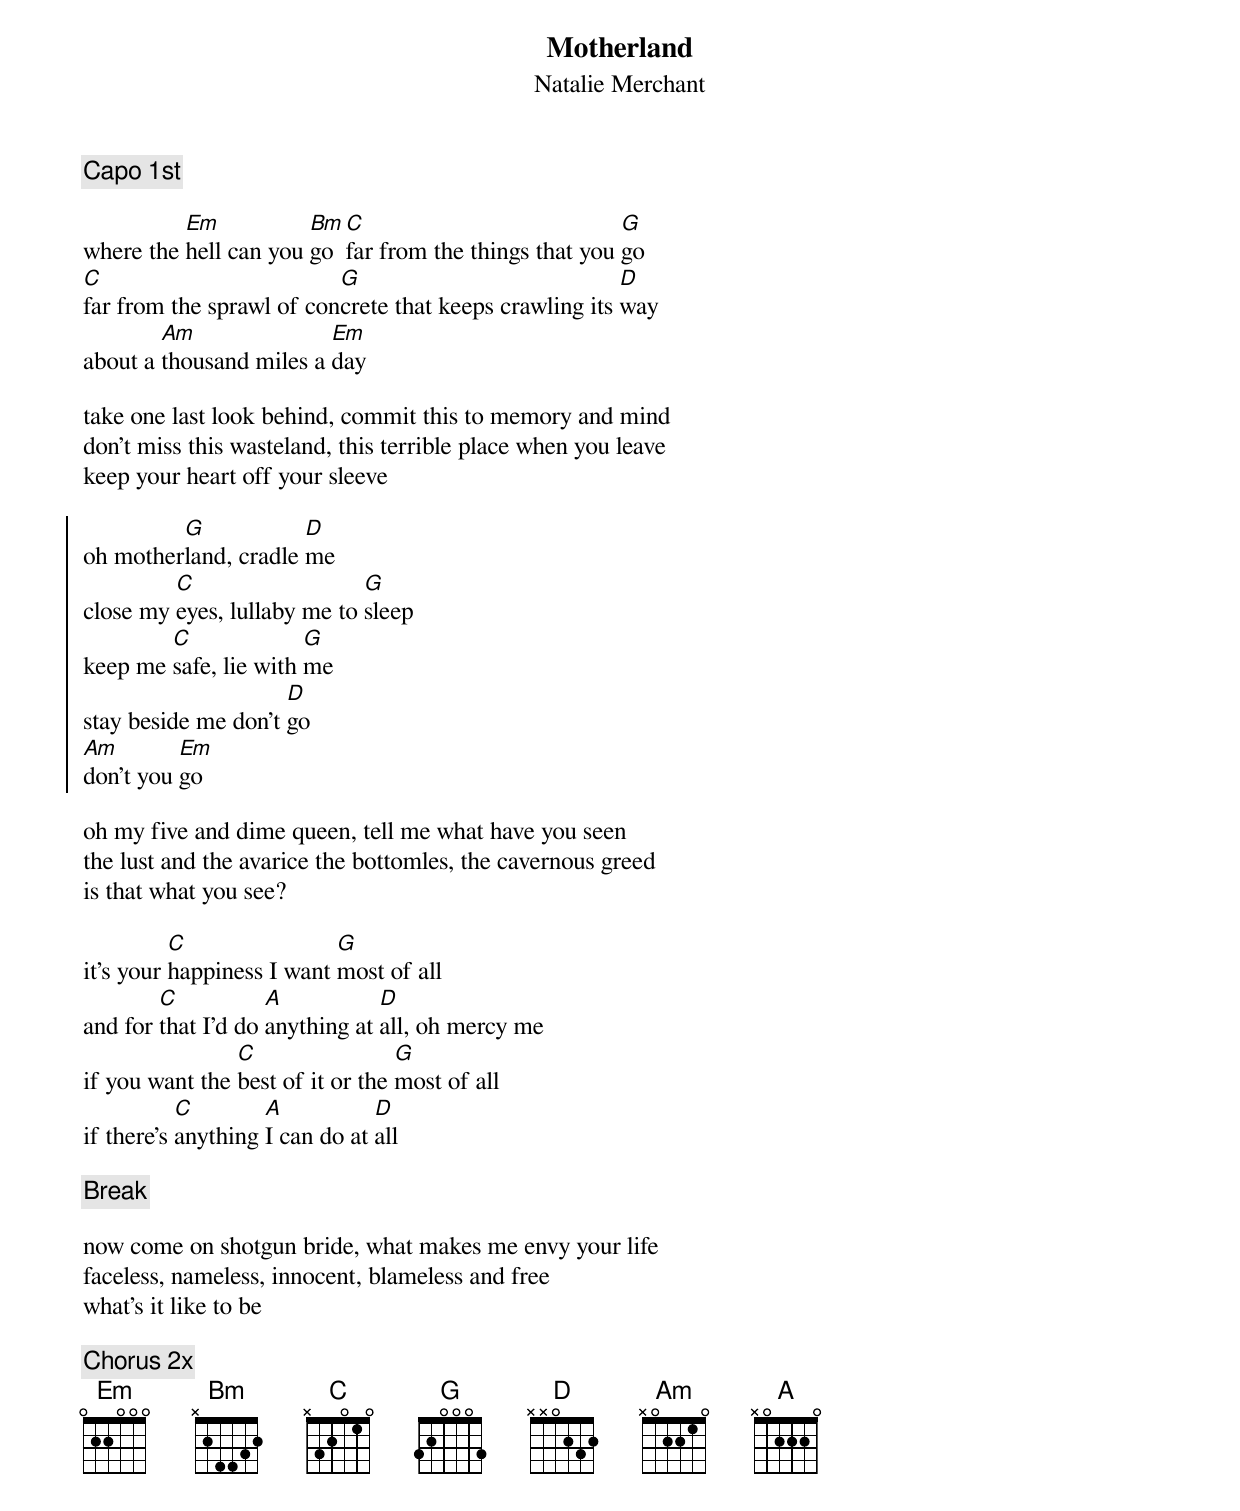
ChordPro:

{t:Motherland}
{st:Natalie Merchant}
{c:Capo 1st}

where the [Em]hell can you [Bm]go [C]far from the things that you [G]go
[C]far from the sprawl of con[G]crete that keeps crawling its [D]way
about a [Am]thousand miles a [Em]day

take one last look behind, commit this to memory and mind
don't miss this wasteland, this terrible place when you leave
keep your heart off your sleeve

{soc}
oh mother[G]land, cradle [D]me
close my [C]eyes, lullaby me to [G]sleep
keep me [C]safe, lie with [G]me
stay beside me don't [D]go
[Am]don't you [Em]go
{eoc}

oh my five and dime queen, tell me what have you seen
the lust and the avarice the bottomles, the cavernous greed
is that what you see?

it's your [C]happiness I want [G]most of all
and for [C]that I'd do [A]anything at [D]all, oh mercy me
if you want the [C]best of it or the [G]most of all
if there's [C]anything [A]I can do at [D]all

{c:Break}

now come on shotgun bride, what makes me envy your life
faceless, nameless, innocent, blameless and free
what's it like to be

{c:Chorus 2x}
